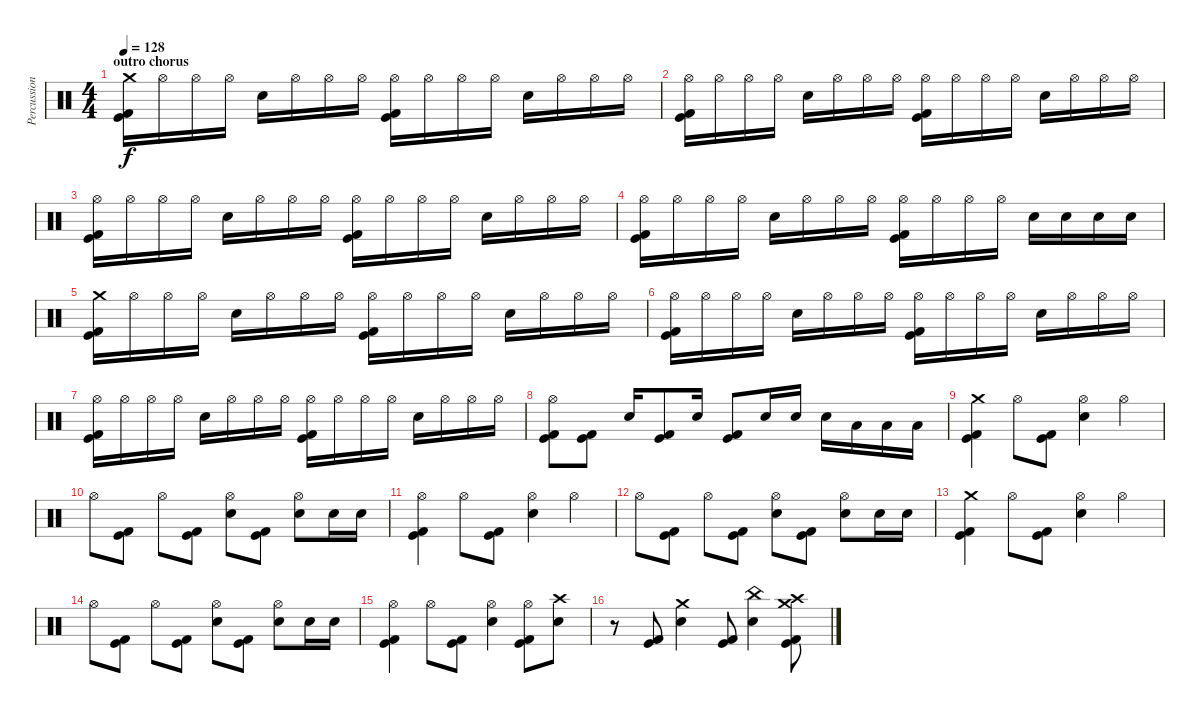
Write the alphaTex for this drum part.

\track ("Percussion" "Percussion") {instrument percussion}
\staff {score}
\articulation defaults
\ts (4 4)
\section ("" "outro chorus")
\tempo 128
\clef neutral
\ks c
("Crash medium (hit)" "Kick (hit)" "Kick (hit) 2").16{dy f} "Hi-Hat (open)".16 "Hi-Hat (open)".16 "Hi-Hat (open)".16 "Electric Snare (hit)".16 "Hi-Hat (open)".16 "Hi-Hat (open)".16 "Hi-Hat (open)".16 ("Hi-Hat (open)" "Kick (hit)" "Kick (hit) 2").16 "Hi-Hat (open)".16 "Hi-Hat (open)".16 "Hi-Hat (open)".16 "Electric Snare (hit)".16 "Hi-Hat (open)".16 "Hi-Hat (open)".16 "Hi-Hat (open)".16 |
("Hi-Hat (open)" "Kick (hit)" "Kick (hit) 2").16 "Hi-Hat (open)".16 "Hi-Hat (open)".16 "Hi-Hat (open)".16 "Electric Snare (hit)".16 "Hi-Hat (open)".16 "Hi-Hat (open)".16 "Hi-Hat (open)".16 ("Hi-Hat (open)" "Kick (hit)" "Kick (hit) 2").16 "Hi-Hat (open)".16 "Hi-Hat (open)".16 "Hi-Hat (open)".16 "Electric Snare (hit)".16 "Hi-Hat (open)".16 "Hi-Hat (open)".16 "Hi-Hat (open)".16 |
("Hi-Hat (open)" "Kick (hit)" "Kick (hit) 2").16 "Hi-Hat (open)".16 "Hi-Hat (open)".16 "Hi-Hat (open)".16 "Electric Snare (hit)".16 "Hi-Hat (open)".16 "Hi-Hat (open)".16 "Hi-Hat (open)".16 ("Hi-Hat (open)" "Kick (hit)" "Kick (hit) 2").16 "Hi-Hat (open)".16 "Hi-Hat (open)".16 "Hi-Hat (open)".16 "Electric Snare (hit)".16 "Hi-Hat (open)".16 "Hi-Hat (open)".16 "Hi-Hat (open)".16 |
("Hi-Hat (open)" "Kick (hit)" "Kick (hit) 2").16 "Hi-Hat (open)".16 "Hi-Hat (open)".16 "Hi-Hat (open)".16 "Electric Snare (hit)".16 "Hi-Hat (open)".16 "Hi-Hat (open)".16 "Hi-Hat (open)".16 ("Hi-Hat (open)" "Kick (hit)" "Kick (hit) 2").16 "Hi-Hat (open)".16 "Hi-Hat (open)".16 "Hi-Hat (open)".16 "Electric Snare (hit)".16 "Electric Snare (hit)".16 "Electric Snare (hit)".16 "Electric Snare (hit)".16 |
("Crash medium (hit)" "Kick (hit)" "Kick (hit) 2").16 "Hi-Hat (open)".16 "Hi-Hat (open)".16 "Hi-Hat (open)".16 "Electric Snare (hit)".16 "Hi-Hat (open)".16 "Hi-Hat (open)".16 "Hi-Hat (open)".16 ("Hi-Hat (open)" "Kick (hit)" "Kick (hit) 2").16 "Hi-Hat (open)".16 "Hi-Hat (open)".16 "Hi-Hat (open)".16 "Electric Snare (hit)".16 "Hi-Hat (open)".16 "Hi-Hat (open)".16 "Hi-Hat (open)".16 |
("Hi-Hat (open)" "Kick (hit)" "Kick (hit) 2").16 "Hi-Hat (open)".16 "Hi-Hat (open)".16 "Hi-Hat (open)".16 "Electric Snare (hit)".16 "Hi-Hat (open)".16 "Hi-Hat (open)".16 "Hi-Hat (open)".16 ("Hi-Hat (open)" "Kick (hit)" "Kick (hit) 2").16 "Hi-Hat (open)".16 "Hi-Hat (open)".16 "Hi-Hat (open)".16 "Electric Snare (hit)".16 "Hi-Hat (open)".16 "Hi-Hat (open)".16 "Hi-Hat (open)".16 |
("Hi-Hat (open)" "Kick (hit)" "Kick (hit) 2").16 "Hi-Hat (open)".16 "Hi-Hat (open)".16 "Hi-Hat (open)".16 "Electric Snare (hit)".16 "Hi-Hat (open)".16 "Hi-Hat (open)".16 "Hi-Hat (open)".16 ("Hi-Hat (open)" "Kick (hit)" "Kick (hit) 2").16 "Hi-Hat (open)".16 "Hi-Hat (open)".16 "Hi-Hat (open)".16 "Electric Snare (hit)".16 "Hi-Hat (open)".16 "Hi-Hat (open)".16 "Hi-Hat (open)".16 |
("Hi-Hat (open)" "Kick (hit)" "Kick (hit) 2").8 ("Kick (hit)" "Kick (hit) 2").8 "Electric Snare (hit)".16 ("Kick (hit)" "Kick (hit) 2").8 "Electric Snare (hit)".16 ("Kick (hit)" "Kick (hit) 2").8 "Electric Snare (hit)".16 "Electric Snare (hit)".16 "Electric Snare (hit)".16 "Low Tom (hit)".16 "Low Tom (hit)".16 "Low Tom (hit)".16 |
("Crash medium (hit)" "Kick (hit)" "Kick (hit) 2").4 "Hi-Hat (open)".8 ("Kick (hit)" "Kick (hit) 2").8 ("Electric Snare (hit)" "Hi-Hat (open)").4 "Hi-Hat (open)".4 |
"Hi-Hat (open)".8 ("Kick (hit)" "Kick (hit) 2").8 "Hi-Hat (open)".8 ("Kick (hit)" "Kick (hit) 2").8 ("Electric Snare (hit)" "Hi-Hat (open)").8 ("Kick (hit)" "Kick (hit) 2").8 ("Electric Snare (hit)" "Hi-Hat (open)").8 "Electric Snare (hit)".16 "Electric Snare (hit)".16 |
("Hi-Hat (open)" "Kick (hit)" "Kick (hit) 2").4 "Hi-Hat (open)".8 ("Kick (hit)" "Kick (hit) 2").8 ("Electric Snare (hit)" "Hi-Hat (open)").4 "Hi-Hat (open)".4 |
"Hi-Hat (open)".8 ("Kick (hit)" "Kick (hit) 2").8 "Hi-Hat (open)".8 ("Kick (hit)" "Kick (hit) 2").8 ("Electric Snare (hit)" "Hi-Hat (open)").8 ("Kick (hit)" "Kick (hit) 2").8 ("Electric Snare (hit)" "Hi-Hat (open)").8 "Electric Snare (hit)".16 "Electric Snare (hit)".16 |
("Crash medium (hit)" "Kick (hit)" "Kick (hit) 2").4 "Hi-Hat (open)".8 ("Kick (hit)" "Kick (hit) 2").8 ("Electric Snare (hit)" "Hi-Hat (open)").4 "Hi-Hat (open)".4 |
"Hi-Hat (open)".8 ("Kick (hit)" "Kick (hit) 2").8 "Hi-Hat (open)".8 ("Kick (hit)" "Kick (hit) 2").8 ("Electric Snare (hit)" "Hi-Hat (open)").8 ("Kick (hit)" "Kick (hit) 2").8 ("Electric Snare (hit)" "Hi-Hat (open)").8 "Electric Snare (hit)".16 "Electric Snare (hit)".16 |
("Hi-Hat (open)" "Kick (hit)" "Kick (hit) 2").4 "Hi-Hat (open)".8 ("Kick (hit)" "Kick (hit) 2").8 ("Electric Snare (hit)" "Hi-Hat (open)").4 ("Hi-Hat (open)" "Kick (hit)" "Kick (hit) 2").8 ("Crash high (hit)" "Electric Snare (hit)").8 |
r.8 ("Kick (hit)" "Kick (hit) 2").8 ("Crash medium (hit)" "Electric Snare (hit)").4 ("Kick (hit)" "Kick (hit) 2").8 ("China (hit)" "Electric Snare (hit)").4 ("Crash medium (hit)" "Crash high (hit)" "Kick (hit)" "Kick (hit) 2").8
